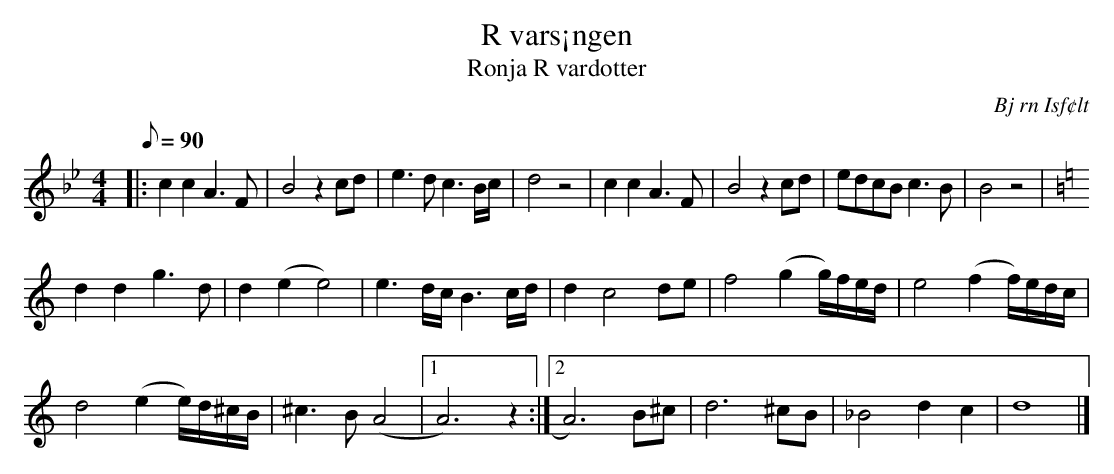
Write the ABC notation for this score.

X:1
T: R vars¡ngen
T: Ronja R vardotter
O: Bj rn Isf¢lt
M: 4/4
L: 1/8
K: Bb
Q: 90
V: 1
|: c2c2A2>F2 | B4z2cd | e2>d2 c3B/c/ | d4z4 | c2c2A3F | B4z2cd | edcBc2>B2 | B4z4 |
K: C
d2d2g2>d2 | d2(e2e4) | e3d/c/B3c/d/ | d2c4de | f4(g2g/)f/e/d/ | e4(f2f/)e/d/c/ |
d4(e2e/)d/^c/B/ | ^c3B(A4 |1 A6)z2 :|2 A6)B^c | d6^cB | _B4d2c2 | d8 |]
